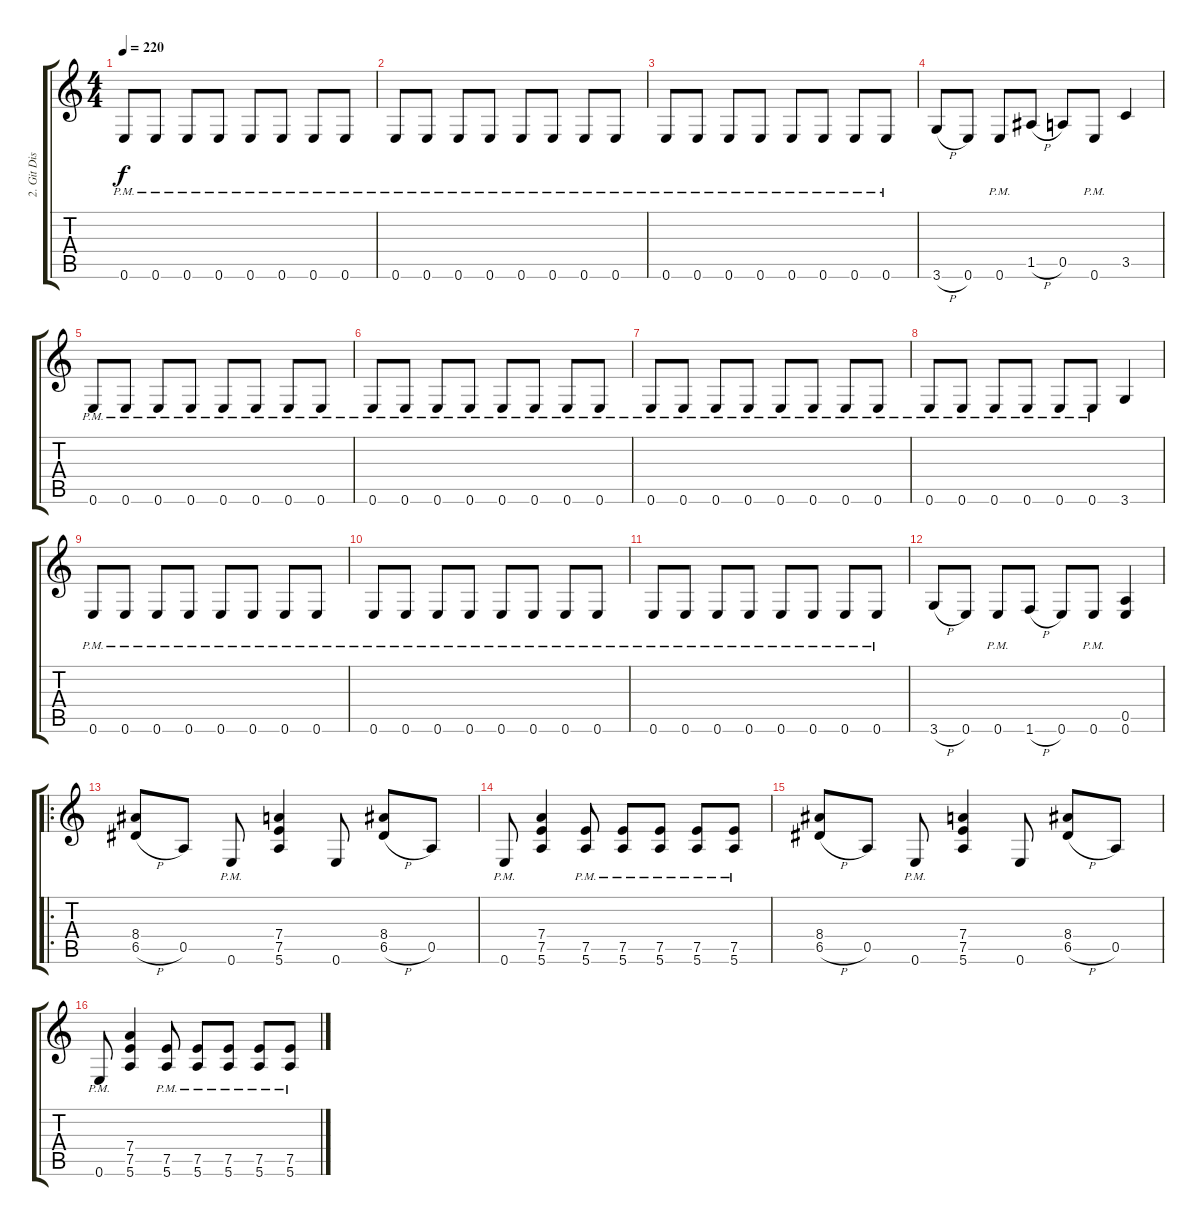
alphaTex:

\track ("2. Git Dist" "2. Git Dis") {instrument distortionguitar}
\staff {score tabs}
\tuning (E4 B3 G3 D3 A2 E2) {hide}
\ts (4 4)
\tempo 220
\clef g2
\ks c
0.6{pm}.8{dy f} 0.6{pm}.8 0.6{pm}.8 0.6{pm}.8 0.6{pm}.8 0.6{pm}.8 0.6{pm}.8 0.6{pm}.8 |
0.6{pm}.8 0.6{pm}.8 0.6{pm}.8 0.6{pm}.8 0.6{pm}.8 0.6{pm}.8 0.6{pm}.8 0.6{pm}.8 |
0.6{pm}.8 0.6{pm}.8 0.6{pm}.8 0.6{pm}.8 0.6{pm}.8 0.6{pm}.8 0.6{pm}.8 0.6{pm}.8 |
3.6{h}.8 0.6.8 0.6{pm}.8 1.5{h}.8 0.5.8 0.6{pm}.8 3.5.4 |
0.6{pm}.8 0.6{pm}.8 0.6{pm}.8 0.6{pm}.8 0.6{pm}.8 0.6{pm}.8 0.6{pm}.8 0.6{pm}.8 |
0.6{pm}.8 0.6{pm}.8 0.6{pm}.8 0.6{pm}.8 0.6{pm}.8 0.6{pm}.8 0.6{pm}.8 0.6{pm}.8 |
0.6{pm}.8 0.6{pm}.8 0.6{pm}.8 0.6{pm}.8 0.6{pm}.8 0.6{pm}.8 0.6{pm}.8 0.6{pm}.8 |
0.6{pm}.8 0.6{pm}.8 0.6{pm}.8 0.6{pm}.8 0.6{pm}.8 0.6{pm}.8 3.6.4 |
0.6{pm}.8 0.6{pm}.8 0.6{pm}.8 0.6{pm}.8 0.6{pm}.8 0.6{pm}.8 0.6{pm}.8 0.6{pm}.8 |
0.6{pm}.8 0.6{pm}.8 0.6{pm}.8 0.6{pm}.8 0.6{pm}.8 0.6{pm}.8 0.6{pm}.8 0.6{pm}.8 |
0.6{pm}.8 0.6{pm}.8 0.6{pm}.8 0.6{pm}.8 0.6{pm}.8 0.6{pm}.8 0.6{pm}.8 0.6{pm}.8 |
3.6{h}.8 0.6.8 0.6{pm}.8 1.6{h}.8 0.6.8 0.6{pm}.8 (0.5 0.6).4 |
\ro
(8.4 6.5{h}).8 0.5.8 0.6{pm}.8 (7.4 7.5 5.6).4 0.6.8 (8.4 6.5{h}).8 0.5.8 |
0.6{pm}.8 (7.4 7.5 5.6).4 (7.5{pm} 5.6{pm}).8 (7.5{pm} 5.6{pm}).8 (7.5{pm} 5.6{pm}).8 (7.5{pm} 5.6{pm}).8 (7.5{pm} 5.6{pm}).8 |
(8.4 6.5{h}).8 0.5.8 0.6{pm}.8 (7.4 7.5 5.6).4 0.6.8 (8.4 6.5{h}).8 0.5.8 |
0.6{pm}.8 (7.4 7.5 5.6).4 (7.5{pm} 5.6{pm}).8 (7.5{pm} 5.6{pm}).8 (7.5{pm} 5.6{pm}).8 (7.5{pm} 5.6{pm}).8 (7.5{pm} 5.6{pm}).8
